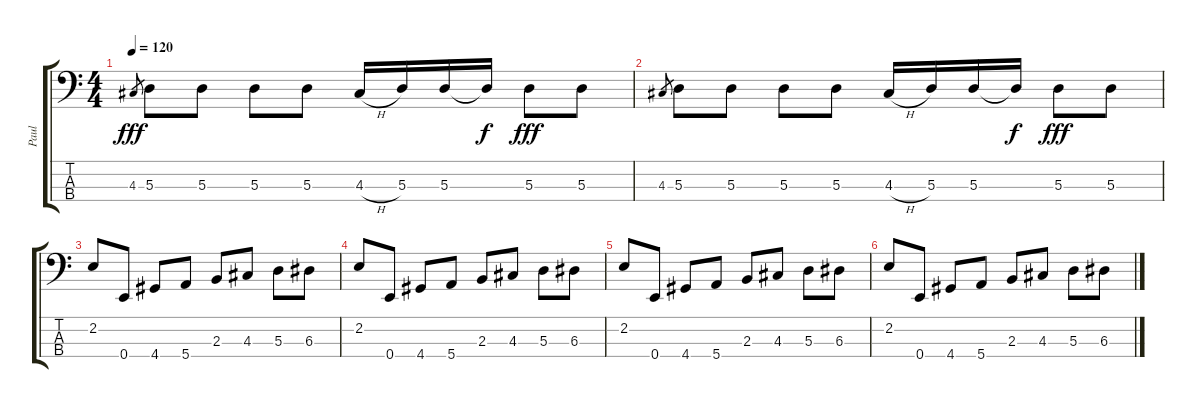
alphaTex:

\track ("Paul" "Paul") {instrument electricbasspick}
\staff {score tabs}
\tuning (G2 D2 A1 E1) {hide}
\ts (4 4)
\tempo 120
\clef f4
\ks c
4.3.8{gr dy fff} 5.3.8 5.3.8 5.3.8 5.3.8 4.3{h}.16 5.3.16 5.3.16 5.3{t}.16{dy f} 5.3.8{dy fff} 5.3.8 |
4.3.8{gr} 5.3.8 5.3.8 5.3.8 5.3.8 4.3{h}.16 5.3.16 5.3.16 5.3{t}.16{dy f} 5.3.8{dy fff} 5.3.8 |
2.2.8{volume 10} 0.4.8 4.4.8 5.4.8 2.3.8{volume 9} 4.3.8 5.3.8 6.3.8 |
2.2.8{volume 8} 0.4.8 4.4.8 5.4.8 2.3.8{volume 7} 4.3.8 5.3.8 6.3.8 |
2.2.8{volume 6} 0.4.8 4.4.8 5.4.8 2.3.8{volume 5} 4.3.8 5.3.8 6.3.8 |
2.2.8{volume 4} 0.4.8 4.4.8 5.4.8 2.3.8{volume 3} 4.3.8 5.3.8 6.3.8
